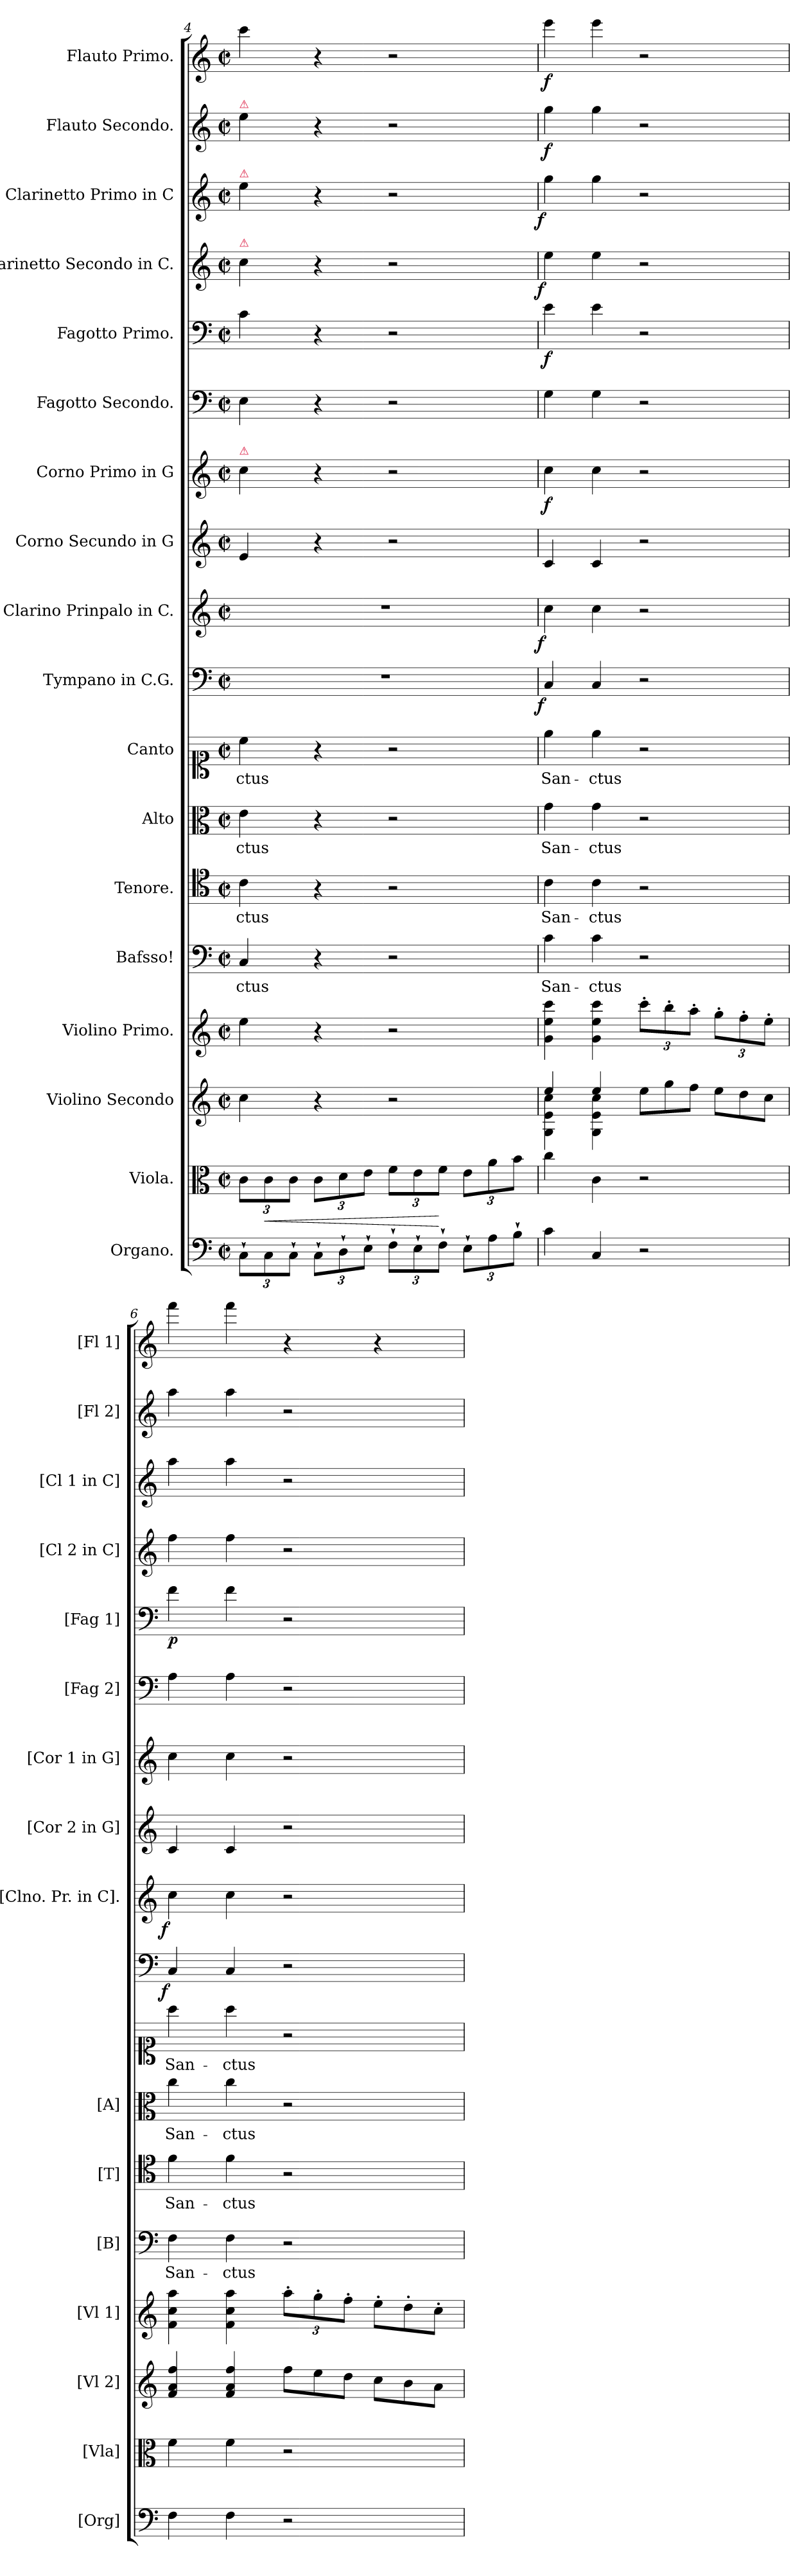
**kern	**dynam	**kern	**kern	**kern	**dynam	**kern	**text	**kern	**text	**kern	**text	**kern	**text	**kern	**dynam	**kern	**dynam	**kern	**kern	**dynam	**kern	**kern	**dynam	**kern	**dynam	**kern	**dynam	**kern	**dynam	**kern	**dynam
*part18	*part18	*part17	*part16	*part15	*part15	*part14	*part14	*part13	*part13	*part12	*part12	*part11	*part11	*part10	*part10	*part9	*part9	*part8	*part7	*part7	*part6	*part5	*part5	*part4	*part4	*part3	*part3	*part2	*part2	*part1	*part1
*staff18	*staff18	*staff17	*staff16	*staff15	*staff15	*staff14	*staff14	*staff13	*staff13	*staff12	*staff12	*staff11	*staff11	*staff10	*staff10	*staff9	*staff9	*staff8	*staff7	*staff7	*staff6	*staff5	*staff5	*staff4	*staff4	*staff3	*staff3	*staff2	*staff2	*staff1	*staff1
*I"Organo.	*	*I"Viola.	*I"Violino Secondo	*I"Violino Primo.	*	*I"Bafsso!	*	*I"Tenore.	*	*I"Alto	*	*I"Canto	*	*I"Tympano in C.G.	*	*I"Clarino Prinpalo in C.	*	*I"Corno Secundo in G	*I"Corno Primo in G	*	*I"Fagotto Secondo.	*I"Fagotto Primo.	*	*I"Clarinetto Secondo in C.	*	*I"Clarinetto Primo in C	*	*I"Flauto Secondo.	*	*I"Flauto Primo.	*
*I'[Org]	*	*I'[Vla]	*I'[Vl 2]	*I'[Vl 1]	*	*I'[B]	*	*I'[T]	*	*I'[A]	*	*	*	*	*	*I'[Clno. Pr. in C].	*	*I'[Cor 2 in G]	*I'[Cor 1 in G]	*	*I'[Fag 2]	*I'[Fag 1]	*	*I'[Cl 2 in C]	*	*I'[Cl 1 in C]	*	*I'[Fl 2]	*	*I'[Fl 1]	*
*clefF4	*	*clefC3	*clefG2	*clefG2	*	*clefF4	*	*clefC4	*	*clefC3	*	*clefC1	*	*clefF4	*	*clefG2	*	*clefG2	*clefG2	*	*clefF4	*clefF4	*	*clefG2	*	*clefG2	*	*clefG2	*	*clefG2	*
*k[]	*	*k[]	*k[]	*k[]	*	*k[]	*	*k[]	*	*k[]	*	*k[]	*	*k[]	*	*k[]	*	*k[]	*k[]	*	*k[]	*k[]	*	*k[]	*	*k[]	*	*k[]	*	*k[]	*
*C:	*	*C:	*C:	*C:	*	*C:	*	*C:	*	*C:	*	*C:	*	*C:	*	*C:	*	*C:	*C:	*	*C:	*C:	*	*C:	*	*C:	*	*C:	*	*C:	*
*M2/2	*	*M2/2	*M2/2	*M2/2	*	*M2/2	*	*M2/2	*	*M2/2	*	*M2/2	*	*M2/2	*	*M2/2	*	*M2/2	*M2/2	*	*M2/2	*M2/2	*	*M2/2	*	*M2/2	*	*M2/2	*	*M2/2	*
*met(c|)	*	*met(c|)	*met(c|)	*met(c|)	*	*met(c|)	*	*met(c|)	*	*met(c|)	*	*met(c|)	*	*met(c|)	*	*met(c|)	*	*met(c|)	*met(c|)	*	*met(c|)	*met(c|)	*	*met(c|)	*	*met(c|)	*	*met(c|)	*	*met(c|)	*
=4	=4	=4	=4	=4	=4	=4	=4	=4	=4	=4	=4	=4	=4	=4	=4	=4	=4	=4	=4	=4	=4	=4	=4	=4	=4	=4	=4	=4	=4	=4	=4
!	!	!	!	!	!	!	!	!	!	!	!	!	!	!	!	!	!	!	!	!	!	!	!	!	!	!	!	!LO:TX:a:color=crimson:t=⚠	!	!	!
!	!	!	!	!	!	!	!	!	!	!	!	!	!	!	!	!	!	!	!	!	!	!	!	!	!	!LO:TX:a:color=crimson:t=⚠	!	!	!	!	!
!	!	!	!	!	!	!	!	!	!	!	!	!	!	!	!	!	!	!	!	!	!	!	!	!LO:TX:a:color=crimson:t=⚠	!	!	!	!	!	!	!
!	!	!	!	!	!	!	!	!	!	!	!	!	!	!	!	!	!	!	!LO:TX:a:color=crimson:t=⚠	!	!	!	!	!	!	!	!	!	!	!	!
!	!	!	!	!	!	!	!LO:LY:i	!	!	!	!LO:LY:i	!	!LO:LY:i	!	!	!	!	!	!	!	!	!	!	!	!	!	!	!	!	!	!
12C`>\L	.	12c\L	4cc\	4ee\	.	4C/	-ctus	4c\	-ctus	4e\	-ctus	4cc\	-ctus	1r	.	1r	.	4e/	4cc\	.	4E\	4c\	.	4cc\	.	4ee\	.	4ee\	.	4ccc\	.
!	!LO:HP:a	!	!	!	!	!	!	!	!	!	!	!	!	!	!	!	!	!	!	!	!	!	!	!	!	!	!	!	!	!	!
12C\	<	12c\	.	.	.	.	.	.	.	.	.	.	.	.	.	.	.	.	.	.	.	.	.	.	.	.	.	.	.	.	.
12C`>\J	.	12c\J	.	.	.	.	.	.	.	.	.	.	.	.	.	.	.	.	.	.	.	.	.	.	.	.	.	.	.	.	.
12C`>\L	.	12c\L	4r	4r	.	4r	.	4r	.	4r	.	4r	.	.	.	.	.	4r	4r	.	4r	4r	.	4r	.	4r	.	4r	.	4r	.
12D`>\	.	12d\	.	.	.	.	.	.	.	.	.	.	.	.	.	.	.	.	.	.	.	.	.	.	.	.	.	.	.	.	.
12E`>\J	.	12e\J	.	.	.	.	.	.	.	.	.	.	.	.	.	.	.	.	.	.	.	.	.	.	.	.	.	.	.	.	.
12F`>\L	.	12f\L	2r	2r	.	2r	.	2r	.	2r	.	2r	.	.	.	.	.	2r	2r	.	2r	2r	.	2r	.	2r	.	2r	.	2r	.
12E`>\	.	12e\	.	.	.	.	.	.	.	.	.	.	.	.	.	.	.	.	.	.	.	.	.	.	.	.	.	.	.	.	.
12F`>\J	[	12f\J	.	.	.	.	.	.	.	.	.	.	.	.	.	.	.	.	.	.	.	.	.	.	.	.	.	.	.	.	.
12E`>\L	.	12e\L	.	.	.	.	.	.	.	.	.	.	.	.	.	.	.	.	.	.	.	.	.	.	.	.	.	.	.	.	.
12A\	.	12a\	.	.	.	.	.	.	.	.	.	.	.	.	.	.	.	.	.	.	.	.	.	.	.	.	.	.	.	.	.
12B`>\J	.	12b\J	.	.	.	.	.	.	.	.	.	.	.	.	.	.	.	.	.	.	.	.	.	.	.	.	.	.	.	.	.
=5	=5	=5	=5	=5	=5	=5	=5	=5	=5	=5	=5	=5	=5	=5	=5	=5	=5	=5	=5	=5	=5	=5	=5	=5	=5	=5	=5	=5	=5	=5	=5
*	*	*	*^	*	*	*	*	*	*	*	*	*	*	*	*	*	*	*	*	*	*	*	*	*	*	*	*	*	*	*	*
!	!LO:DY:b:rj	!	!	!	!	!LO:DY:b	!	!LO:LY:i	!	!LO:LY:i	!	!LO:LY:i	!	!	!	!LO:DY:rj	!	!LO:DY:rj	!	!	!	!	!	!	!	!LO:DY:rj	!	!LO:DY:rj	!	!	!	!
4c\	for	4cc\	4ee/	4G\ 4e\ 4cc\	4g\ 4ee\ 4ccc\	for.	4c\	San-	4c\	San-	4g\	San-	4ee\	San-	4C/	f.	4cc\	f	4c/	4cc\	f	4G\	4e\	f	4ee\	f	4gg\	f.	4gg\	f	4eee\	f
!	!	!	!	!	!	!	!	!LO:LY:i	!	!LO:LY:i	!	!LO:LY:i	!	!	!	!	!	!	!	!	!	!	!	!	!	!	!	!	!	!	!	!
4C/	.	4c\	4ee/	4G\ 4e\ 4cc\	4g\ 4ee\ 4ccc\	.	4c\	-ctus	4c\	-ctus	4g\	-ctus	4ee\	-ctus	4C/	.	4cc\	.	4c/	4cc\	.	4G\	4e\	.	4ee\	.	4gg\	.	4gg\	.	4eee\	.
*	*	*	*Xtuplet	*	*	*	*	*	*	*	*	*	*	*	*	*	*	*	*	*	*	*	*	*	*	*	*	*	*	*	*	*
2r	.	2r	12ee\L	2G\yy	12ccc'>\L	.	2r	.	2r	.	2r	.	2r	.	2r	.	2r	.	2r	2r	.	2r	2r	.	2r	.	2r	.	2r	.	2r	.
.	.	.	12gg/	.	12bb'>\	.	.	.	.	.	.	.	.	.	.	.	.	.	.	.	.	.	.	.	.	.	.	.	.	.	.	.
.	.	.	12ff\J	.	12aa'>\J	.	.	.	.	.	.	.	.	.	.	.	.	.	.	.	.	.	.	.	.	.	.	.	.	.	.	.
.	.	.	12ee\L	.	12gg'>\L	.	.	.	.	.	.	.	.	.	.	.	.	.	.	.	.	.	.	.	.	.	.	.	.	.	.	.
.	.	.	12dd\	.	12ff'>\	.	.	.	.	.	.	.	.	.	.	.	.	.	.	.	.	.	.	.	.	.	.	.	.	.	.	.
.	.	.	12cc\J	.	12ee'>\J	.	.	.	.	.	.	.	.	.	.	.	.	.	.	.	.	.	.	.	.	.	.	.	.	.	.	.
*	*	*	*v	*v	*	*	*	*	*	*	*	*	*	*	*	*	*	*	*	*	*	*	*	*	*	*	*	*	*	*	*	*
=6	=6	=6	=6	=6	=6	=6	=6	=6	=6	=6	=6	=6	=6	=6	=6	=6	=6	=6	=6	=6	=6	=6	=6	=6	=6	=6	=6	=6	=6	=6	=6
!	!	!	!	!	!	!	!LO:LY:i	!	!LO:LY:i	!	!LO:LY:i	!	!LO:LY:i	!	!LO:DY:rj	!	!LO:DY:rj	!	!	!	!	!	!	!	!	!	!	!	!	!	!
4F\	.	4f\	4f/ 4a/ 4ff/	4f\ 4cc\ 4aa\	.	4F\	San-	4f\	San-	4cc\	San-	4aa\	San-	4C/	f	4cc\	f	4c/	4cc\	.	4A\	4f\	p	4ff\	.	4aa\	.	4aa\	.	4fff\	.
!	!	!	!	!	!	!	!LO:LY:i	!	!LO:LY:i	!	!LO:LY:i	!	!LO:LY:i	!	!	!	!	!	!	!	!	!	!	!	!	!	!	!	!	!	!
4F\	.	4f\	4f/ 4a/ 4ff/	4f\ 4cc\ 4aa\	.	4F\	-ctus	4f\	-ctus	4cc\	-ctus	4aa\	-ctus	4C/	.	4cc\	.	4c/	4cc\	.	4A\	4f\	.	4ff\	.	4aa\	.	4aa\	.	4fff\	.
2r	.	2r	12ff\L	12aa'\L	.	2r	.	2r	.	2r	.	2r	.	2r	.	2r	.	2r	2r	.	2r	2r	.	2r	.	2r	.	2r	.	4r	.
.	.	.	12ee\	12gg'\	.	.	.	.	.	.	.	.	.	.	.	.	.	.	.	.	.	.	.	.	.	.	.	.	.	.	.
.	.	.	12dd\J	12ff'\J	.	.	.	.	.	.	.	.	.	.	.	.	.	.	.	.	.	.	.	.	.	.	.	.	.	.	.
*	*	*	*	*Xtuplet	*	*	*	*	*	*	*	*	*	*	*	*	*	*	*	*	*	*	*	*	*	*	*	*	*	*	*
.	.	.	12cc\L	12ee'\L	.	.	.	.	.	.	.	.	.	.	.	.	.	.	.	.	.	.	.	.	.	.	.	.	.	4r	.
.	.	.	12b\	12dd'\	.	.	.	.	.	.	.	.	.	.	.	.	.	.	.	.	.	.	.	.	.	.	.	.	.	.	.
.	.	.	12a\J	12cc'\J	.	.	.	.	.	.	.	.	.	.	.	.	.	.	.	.	.	.	.	.	.	.	.	.	.	.	.
=	=	=	=	=	=	=	=	=	=	=	=	=	=	=	=	=	=	=	=	=	=	=	=	=	=	=	=	=	=	=	=
*-	*-	*-	*-	*-	*-	*-	*-	*-	*-	*-	*-	*-	*-	*-	*-	*-	*-	*-	*-	*-	*-	*-	*-	*-	*-	*-	*-	*-	*-	*-	*-
